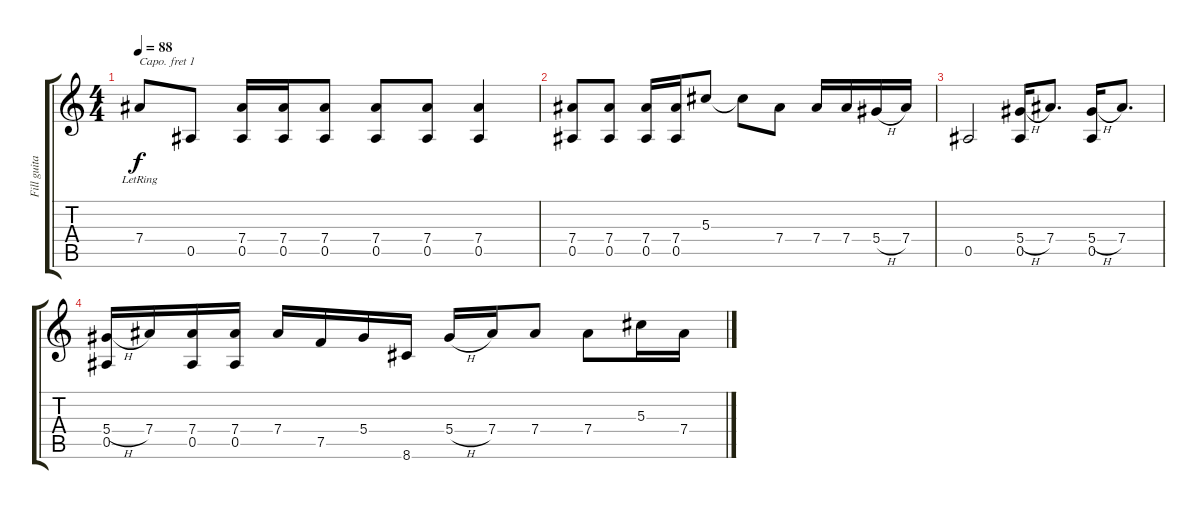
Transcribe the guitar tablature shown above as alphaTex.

\track ("Fill guitar" "Fill guita") {instrument overdrivenguitar}
\staff {score tabs}
\capo 1
\tuning (E4 B3 G3 D3 A2 E2) {hide}
\ts (4 4)
\tempo 88
\clef g2
\ks c
7.4{lr}.8{dy f} 0.5.8 (7.4 0.5).16 (7.4 0.5).16 (7.4 0.5).8 (7.4 0.5).8 (7.4 0.5).8 (7.4 0.5).4 |
(7.4 0.5).8 (7.4 0.5).8 (7.4 0.5).16 (7.4 0.5).16 5.3.8 5.3{t}.8 7.4.8 7.4.16 7.4.16 5.4{h}.16 7.4.16 |
0.5.2{volume 0} (5.4{h} 0.5).16 7.4.8{d} (5.4{h} 0.5).16 7.4.8{d} |
(5.4{h} 0.5).16 7.4.16 (7.4 0.5).16 (7.4 0.5).16 7.4.16 7.5.16 5.4.16 8.6.16 5.4{h}.16 7.4.16 7.4.8 7.4.8 5.3.16 7.4.16
